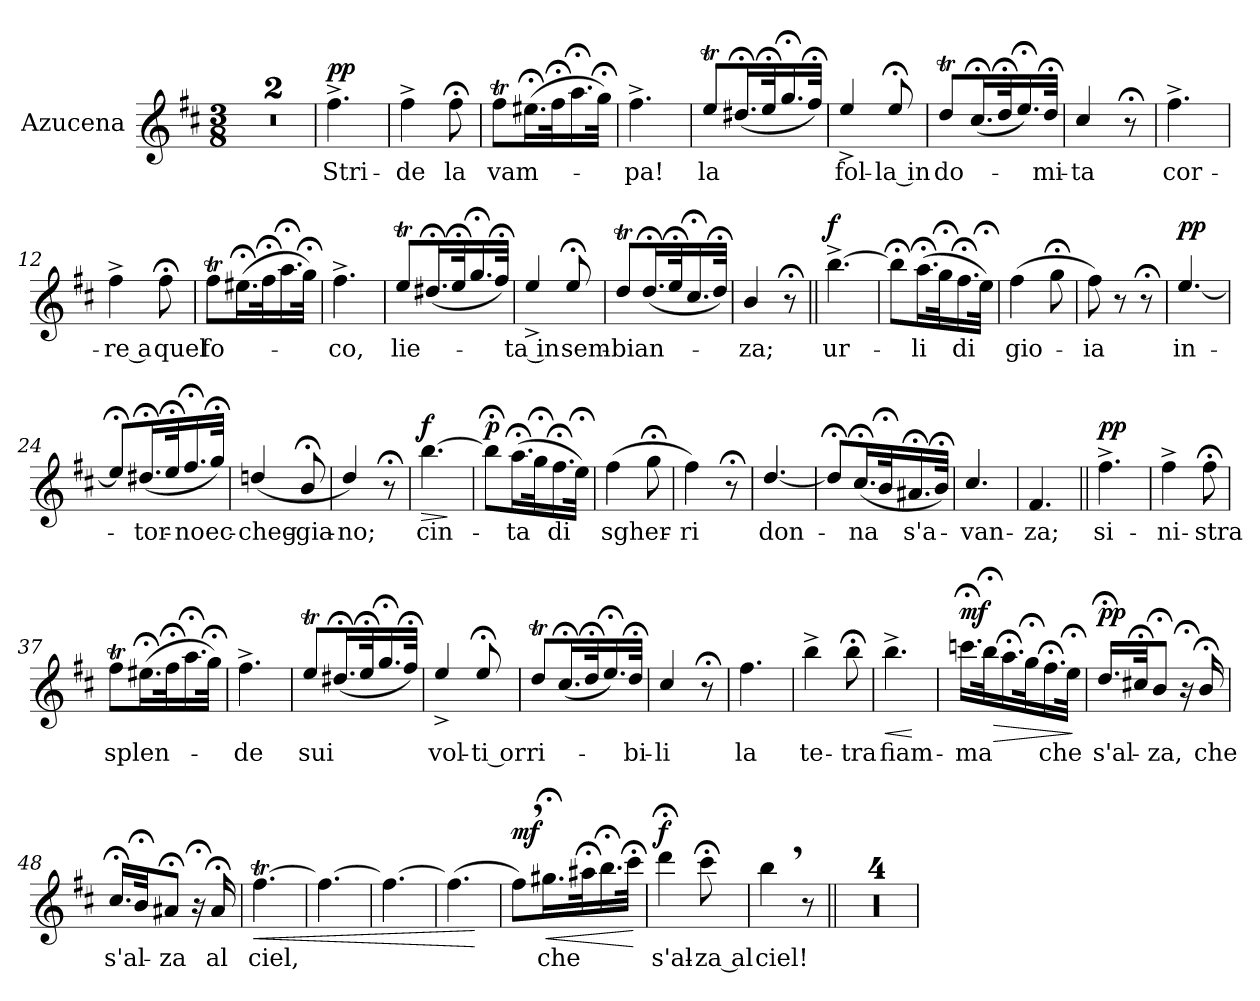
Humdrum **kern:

**kern	**text	**dynam
*part1	*part1	*part1
*staff1	*staff1	*staff1
*I"Azucena	*	*
*I'A.	*	*
*clefG2	*	*
*ITrd4c7	*	*
*k[f#]	*	*
*M3/8	*	*
=1	=1	=1
4.r	.	.
=2	=2	=2
4.r	.	.
=3	=3	=3
!	!LO:LY:b	!LO:DY:a
4.b^\	Stri-	pp
=4	=4	=4
!	!LO:LY:b	!
4b^\	-de	.
!	!LO:LY:b	!
8b;<\	la	.
=5	=5	=5
!	!LO:LY:b	!
8bt\L	vam-	.
(>16.a#X;<\L	.	.
32b;<\K	.	.
16.dd;<\	.	.
32cc;<\JJk)	.	.
=6	=6	=6
!	!LO:LY:b	!
4.b^\	-pa!	.
=7	=7	=7
!	!LO:LY:b	!
8aT/L	la	.
(<16.g#X;</L	.	.
32a;</K	.	.
16.cc;</	.	.
32b;</JJk)	.	.
=8	=8	=8
!	!LO:LY:b	!
4a^/	fol-	.
!	!LO:LY:b	!
8a;</	la in	.
=9	=9	=9
!	!LO:LY:b	!
8gT/L	-do-	.
(<16.f#;</L	.	.
32g;</K	.	.
16.a;</)	.	.
!	!LO:LY:b	!
32g;</JJk	-mi-	.
=10	=10	=10
!	!LO:LY:b	!
4f#/	-ta	.
8r;<	.	.
!!LO:PB:g=z
=11	=11	=11
!	!LO:LY:b	!
4.b^\	cor-	.
=12	=12	=12
!	!LO:LY:b	!
4b^\	re a	.
!	!LO:LY:b	!
8b;<\	quel	.
=13	=13	=13
!	!LO:LY:b	!
8bt\L	fo-	.
(>16.a#X;<\L	.	.
32b;<\K	.	.
16.dd;<\	.	.
32cc;<\JJk)	.	.
=14	=14	=14
!	!LO:LY:b	!
4.b^\	-co,	.
=15	=15	=15
!	!LO:LY:b	!
8aT/L	lie-	.
(<16.g#X;</L	.	.
32a;</K	.	.
16.cc;</	.	.
32b;</JJk)	.	.
=16	=16	=16
!	!LO:LY:b	!
4a^/	ta in	.
!	!LO:LY:b	!
8a;</	sem-	.
=17	=17	=17
!	!LO:LY:b	!
8gT/L	-bian-	.
(<16.g;</L	.	.
32a;</K	.	.
16.f#;</	.	.
32g;</JJk)	.	.
=18	=18	=18
!	!LO:LY:b	!
4e/	-za;	.
8r;<	.	.
!!LO:PB:g=z
=19||	=19||	=19||
!	!LO:LY:b	!LO:DY:a
[4.ee^\	ur-	f
=20	=20	=20
8ee;<\L]	.	.
!	!LO:LY:b	!
(>16.dd;<\L	-li	.
32cc;<\K	.	.
!	!LO:LY:b	!
16.b;<\	di	.
32a;<\JJk)	.	.
=21	=21	=21
!	!LO:LY:b	!
(>4b\	gio-	.
8cc;<\	.	.
=22	=22	=22
!	!LO:LY:b	!
8b\)	-ia	.
8r	.	.
8r;<	.	.
=23	=23	=23
!	!LO:LY:b	!LO:DY:a
[4.a/	in-	pp
=24	=24	=24
8a;</L]	.	.
!	!LO:LY:b	!
(<16.g#X;</L	-tor-	.
32a;</K	.	.
!	!LO:LY:b	!
16.b;</	-no	.
!	!LO:LY:b	!
32cc;</JJk)	ec-	.
=25	=25	=25
!	!LO:LY:b	!
(<4gn/	-cheg-	.
!	!LO:LY:b	!
8e;</	-gia-	.
=26	=26	=26
!	!LO:LY:b	!
4g/)	-no;	.
8r;<	.	.
!!LO:PB:g=z
=27	=27	=27
!	!LO:LY:b	!LO:HP:b
!	!	!LO:DY:n=1:a
[4.ee\	cin-	> f
.	.	]
=28	=28	=28
!	!	!LO:DY:a
8ee;<\L]	.	p
!	!LO:LY:b	!
(>16.dd;<\L	-ta	.
32cc;<\K	.	.
!	!LO:LY:b	!
16.b;<\	di	.
32a;<\JJk)	.	.
=29	=29	=29
!	!LO:LY:b	!
(>4b\	sgher-	.
8cc;<\	.	.
=30	=30	=30
!	!LO:LY:b	!
4b\)	-ri	.
8r;<	.	.
=31	=31	=31
!	!LO:LY:b	!
[4.g/	don-	.
=32	=32	=32
8g;</L]	.	.
!	!LO:LY:b	!
(<16.f#;</L	-na	.
32e;</K	.	.
!	!LO:LY:b	!
16.d#X;</	s'a-	.
32e;</JJk)	.	.
=33	=33	=33
!	!LO:LY:b	!
4.f#/	-van-	.
=34	=34	=34
!	!LO:LY:b	!
4.B/	-za;	.
!!LO:PB:g=z
=35||	=35||	=35||
!	!LO:LY:b	!LO:DY:a
4.b^\	si-	pp
=36	=36	=36
!	!LO:LY:b	!
4b^\	-ni-	.
!	!LO:LY:b	!
8b;<\	-stra	.
=37	=37	=37
!	!LO:LY:b	!
8bt\L	splen-	.
(>16.a#X;<\L	.	.
32b;<\K	.	.
16.dd;<\	.	.
32cc;<\JJk)	.	.
=38	=38	=38
!	!LO:LY:b	!
4.b^\	-de	.
=39	=39	=39
!	!LO:LY:b	!
8aT/L	sui	.
(<16.g#X;</L	.	.
32a;</K	.	.
16.cc;</	.	.
32b;</JJk)	.	.
=40	=40	=40
!	!LO:LY:b	!
4a^/	vol-	.
!	!LO:LY:b	!
8a;</	ti or	.
=41	=41	=41
!	!LO:LY:b	!
8gT/L	-ri-	.
(<16.f#;</L	.	.
32g;</K	.	.
16.a;</)	.	.
!	!LO:LY:b	!
32g;</JJk	-bi-	.
=42	=42	=42
!	!LO:LY:b	!
4f#/	-li	.
8r;<	.	.
!!LO:PB:g=z
=43	=43	=43
!	!LO:LY:b	!
4.b\	la	.
=44	=44	=44
!	!LO:LY:b	!
4ee^\	te-	.
!	!LO:LY:b	!
8ee;<\	-tra	.
=45	=45	=45
!	!LO:LY:b	!LO:HP:b
4.ee^\	fiam-	<
.	.	[
=46	=46	=46
!	!LO:LY:b	!LO:HP:b
!	!	!LO:DY:n=1:a
16.ffn;<\LL	-ma	> mf
32ee;<\K	.	.
16.dd;<\	.	.
32cc;<\K	.	.
!	!LO:LY:b	!
16.b;<\	che	.
32a;<\JJk	.	.
.	.	]
=47	=47	=47
!	!LO:LY:b	!LO:DY:a
16.g;</LL	s'al-	pp
32f#X;</JK	.	.
!	!LO:LY:b	!
8e;</J	-za,	.
16r;<	.	.
!	!LO:LY:b	!
16e;</	che	.
=48	=48	=48
!	!LO:LY:b	!
16.f#;</LL	s'al-	.
32e;</JK	.	.
!	!LO:LY:b	!
8d#X;</J	-za	.
16r;<	.	.
!	!LO:LY:b	!
16d#;</	al	.
!!LO:PB:g=z
=49	=49	=49
!	!LO:LY:b	!LO:HP:b
[4.bt\	ciel,	<
=50	=50	=50
4.b\_	.	.
=51	=51	=51
4.b\_	.	.
=52	=52	=52
(>4.bTTT\]	.	.
.	.	[
=53	=53	=53
!	!	!LO:HP:b
!	!	!LO:DY:n=1:a
8b,\L)	.	< mf
!	!LO:LY:b	!
16.cc#X;<\L	che	.
32dd#X;<\K	.	.
16.ee;<\	.	.
32ff#;<\JJk	.	.
.	.	[
=54	=54	=54
!	!LO:LY:b	!LO:DY:a
4gg;<\	s'al-	f
!	!LO:LY:b	!
8ff#;<\	za al	.
=55	=55	=55
!	!LO:LY:b	!
4ee,\	ciel!	.
8r	.	.
!!LO:PB:g=z
=56||	=56||	=56||
4.r	.	.
=57	=57	=57
4.r	.	.
=58	=58	=58
4.r	.	.
=59	=59	=59
4.r	.	.
=	=	=
*-	*-	*-
